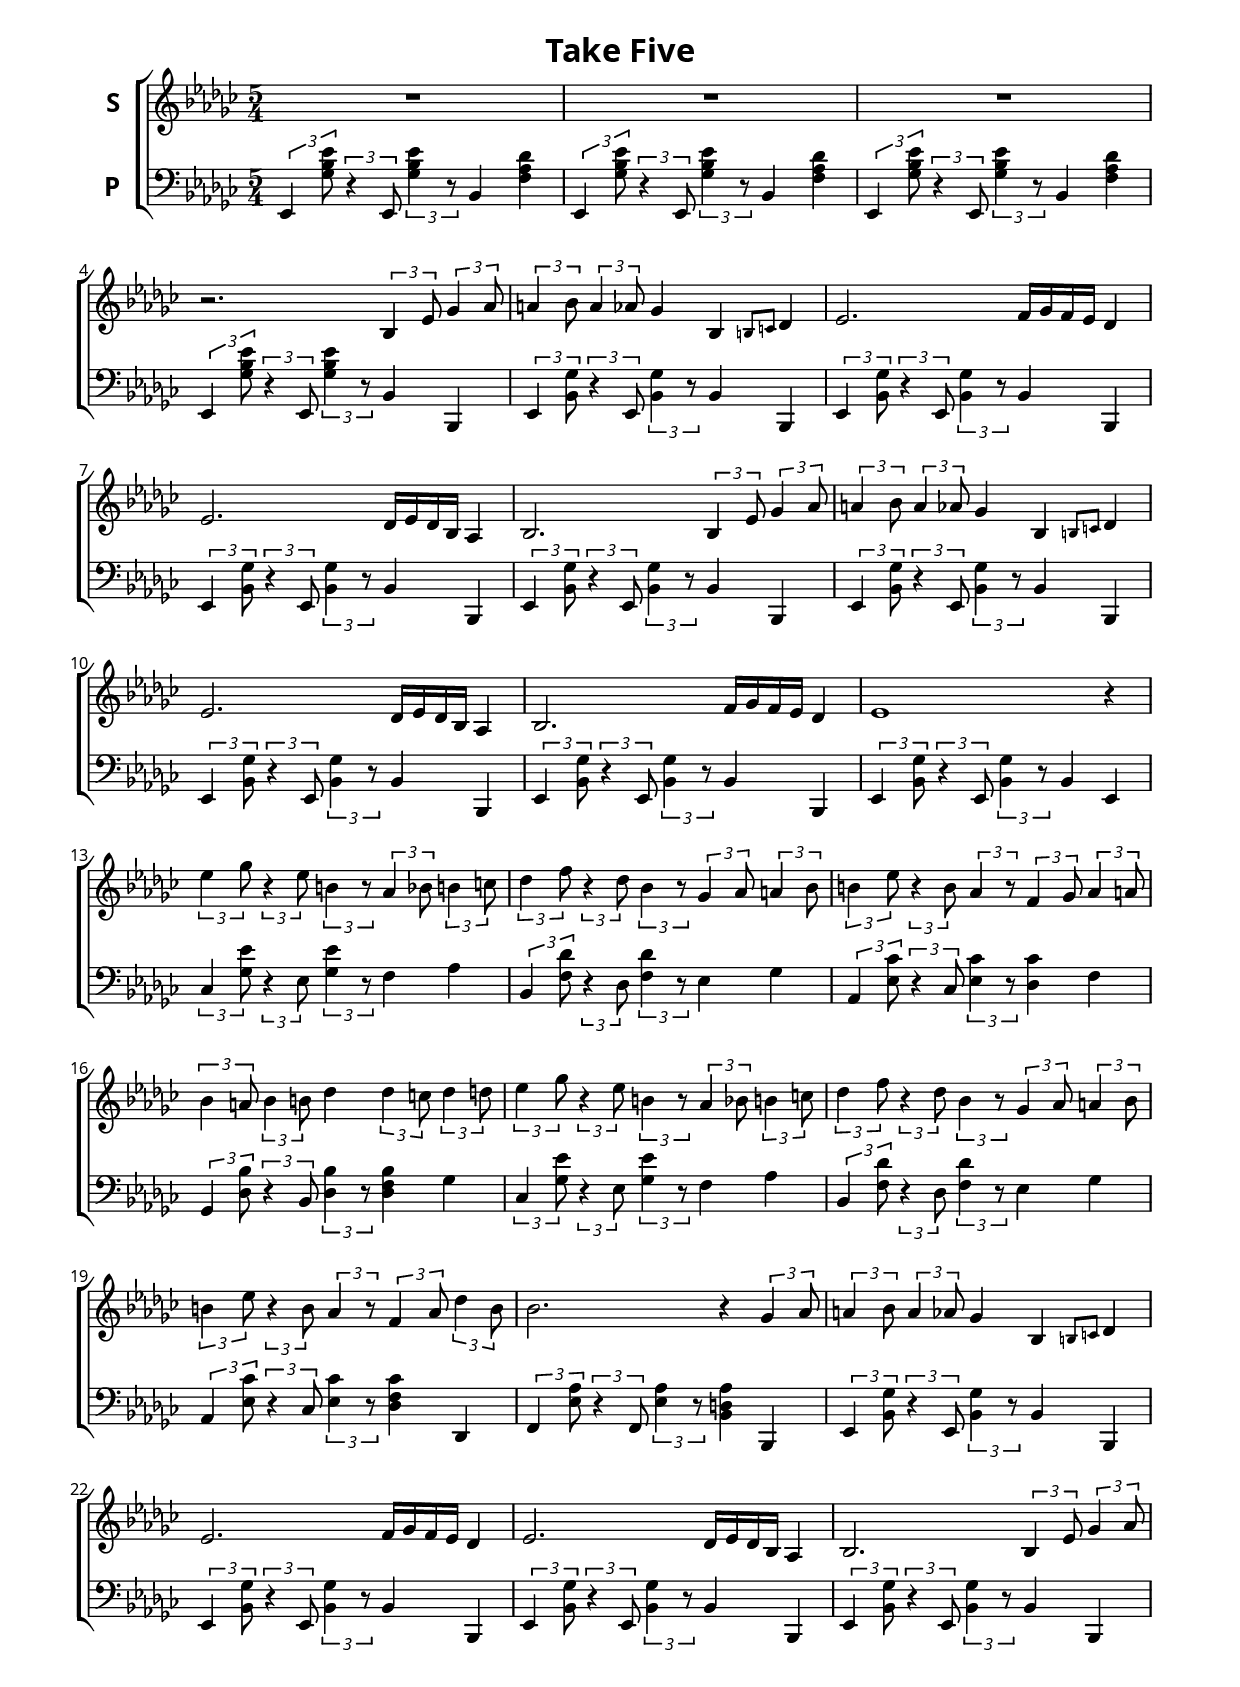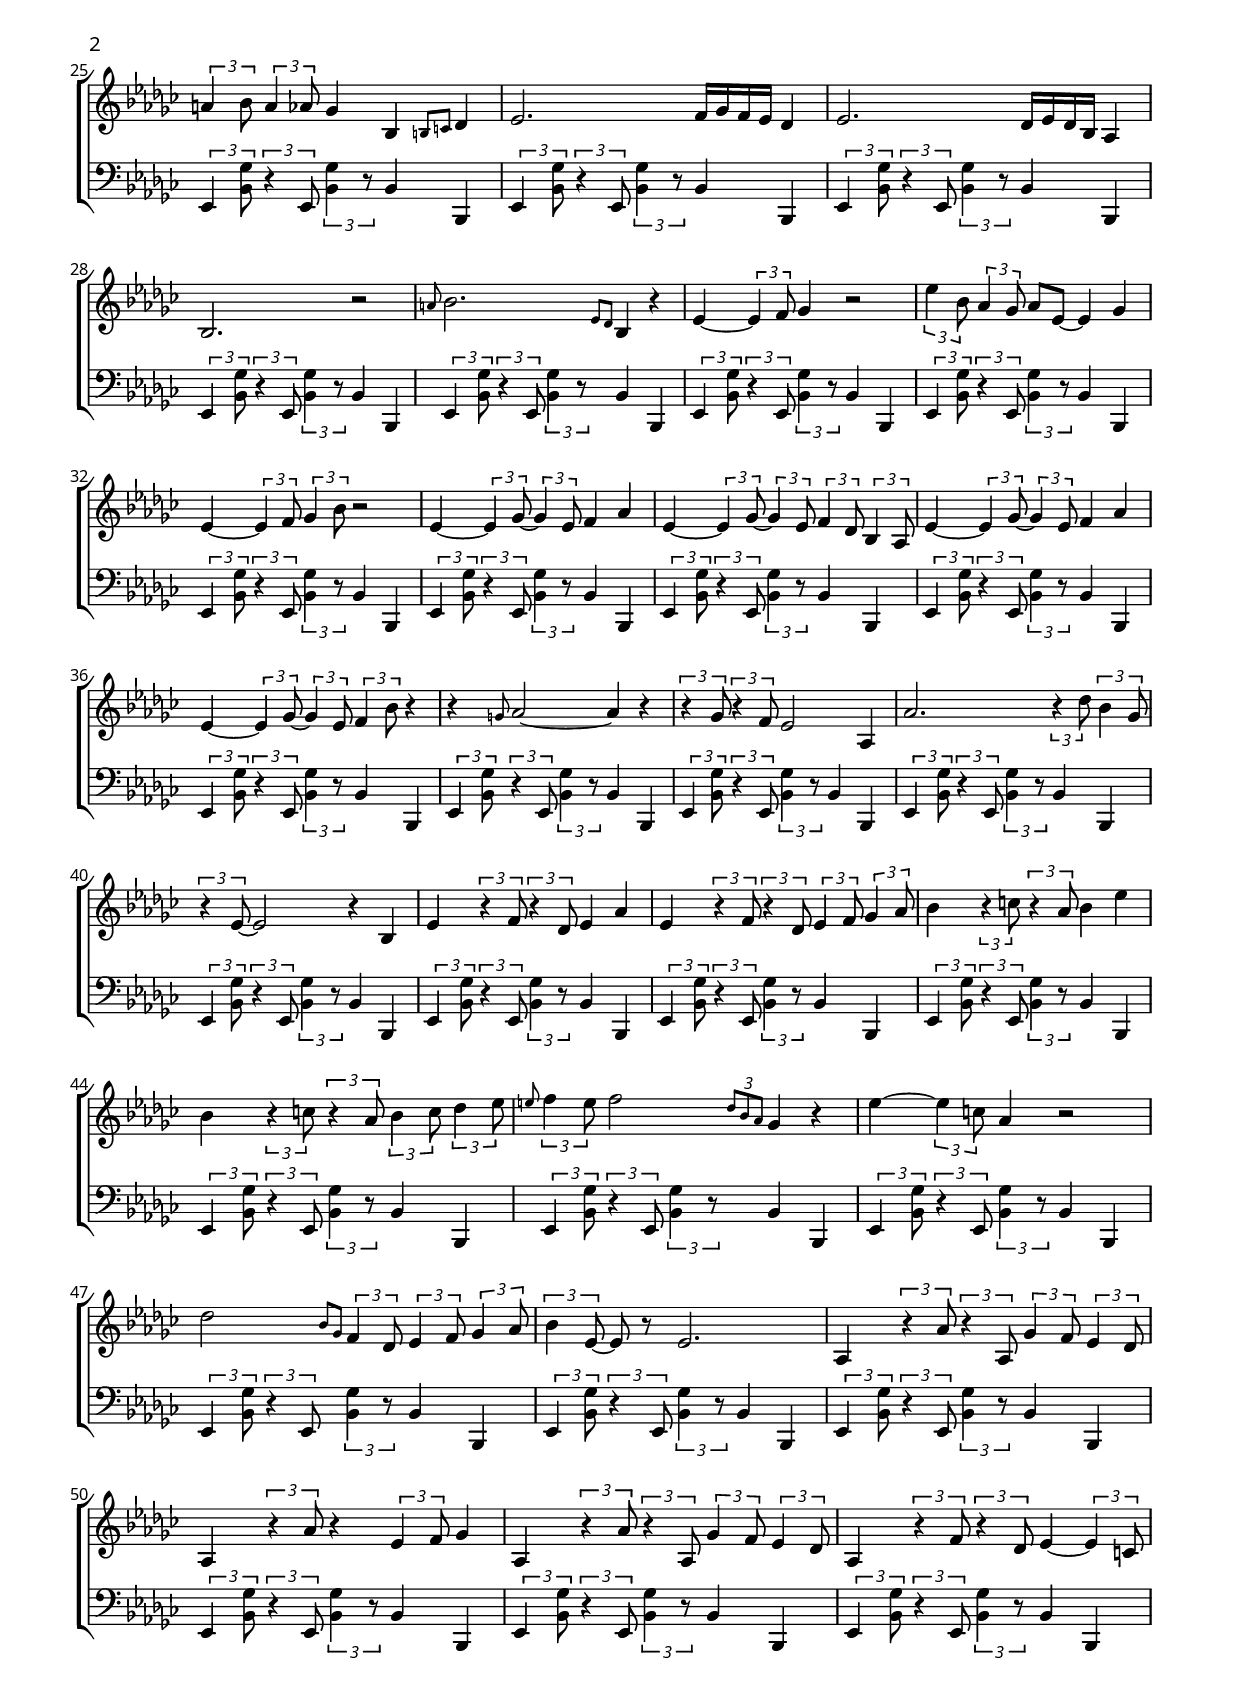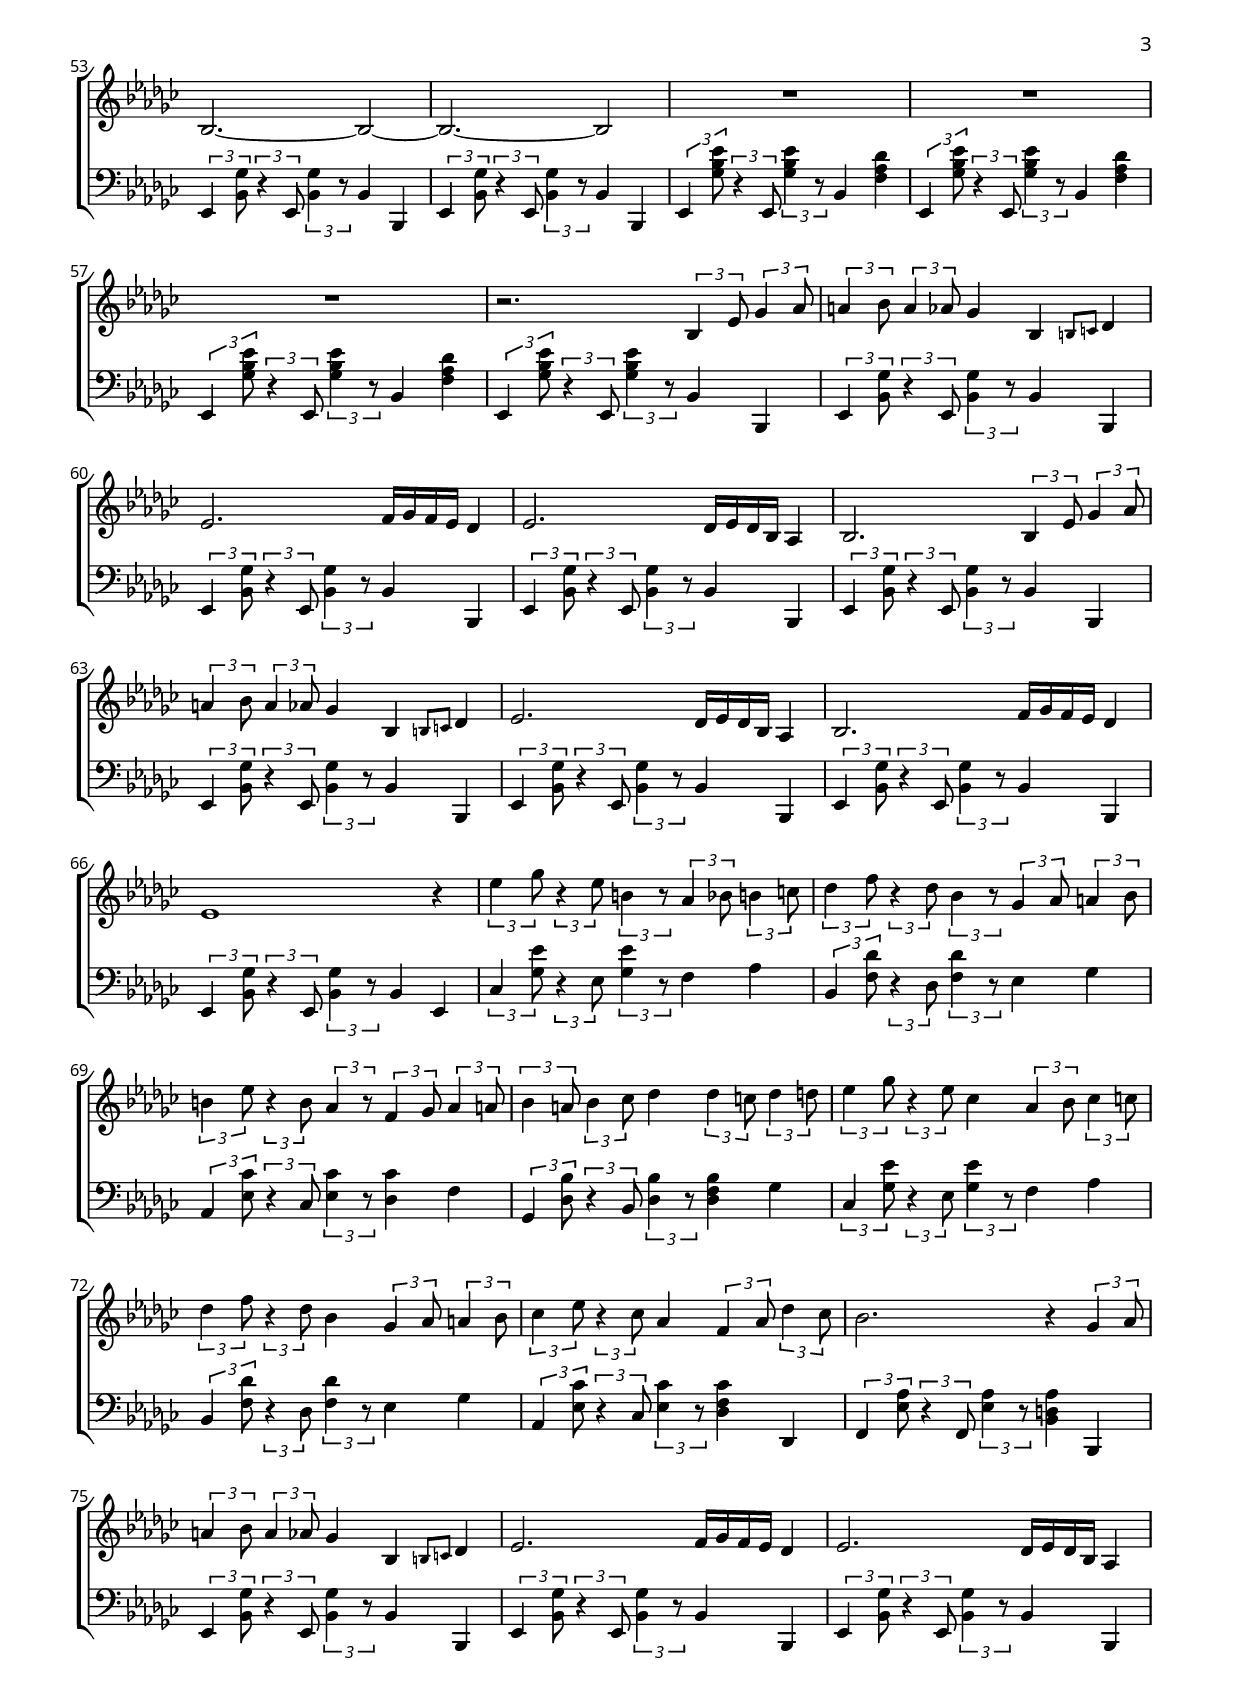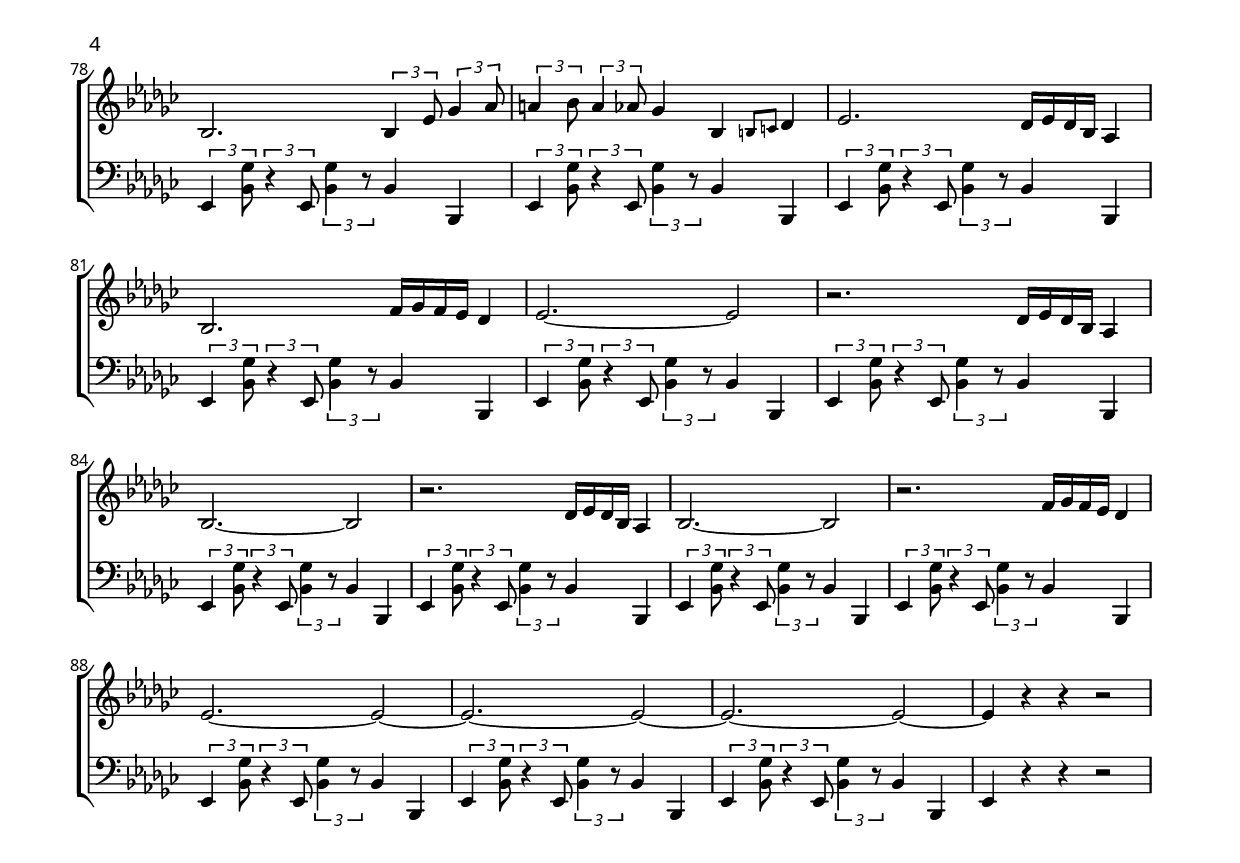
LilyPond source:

\version "2.16.0"
#(set-default-paper-size "a4")
#(set-global-staff-size 17)
%%%date = #(strftime "%Y-%m-%d" (localtime (current-time))) 


saxophone = \relative c {
   R1 * 5/4 * 3
   r2.
   \tuplet 3/2 { bes'4 es8 } \tuplet 3/2 { ges4 as8 }
   \tuplet 3/2 { a4 bes8 } \tuplet 3/2 { a4 as8 } ges4 bes,4 \grace { b8 c8 } des4
   es2. f16 ges16 f16 es16 des4
   es2. des16 es16 des16 bes16 as4
   bes2.

   \tuplet 3/2 { bes4 es8 } \tuplet 3/2 { ges4 as8 }
   \tuplet 3/2 { a4 bes8 } \tuplet 3/2 { a4 as8 } ges4 bes,4 \grace { b8 c8 } des4
   es2. des16 es16 des16 bes16 as4
   bes2. f'16 ges16 f16 es16 des4
   es1 r4

   % es'8 ges4 es8 b4
   \tuplet 3/2 { es'4 ges8 } \tuplet 3/2 { r4 es8 } \tuplet 3/2 { b4 r8 }
   \tuplet 3/2 { as4 bes8 } \tuplet 3/2 { b4 c8 }
   % des8 f4 des8 bes4
   \tuplet 3/2 { des4 f8 } \tuplet 3/2 { r4 des8 } \tuplet 3/2 { bes4 r8 }
   \tuplet 3/2 { ges4 as8 } \tuplet 3/2 { a4 bes8 }

   % b8 es4 b8 as4
   \tuplet 3/2 { b4 es8 } \tuplet 3/2 { r4 b8 } \tuplet 3/2 { as4 r8 }
   \tuplet 3/2 { f4 ges8 } \tuplet 3/2 { as4 a8 }
   % f8. ges16 as8. a16
   \tuplet 3/2 { bes4 a8 } \tuplet 3/2 { bes4 b8 }
   % bes8. a16 bes8. b16

   des4

   \tuplet 3/2 { des4 c8 } \tuplet 3/2 { des4 d8 }

   % es8 ges4 es8 b4
   \tuplet 3/2 { es4 ges8 } \tuplet 3/2 { r4 es8 } \tuplet 3/2 { b4 r8 }
   \tuplet 3/2 { as4 bes8 } \tuplet 3/2 { b4 c8 }

   % des8 f4 des8 bes4
   \tuplet 3/2 { des4 f8 } \tuplet 3/2 { r4 des8 } \tuplet 3/2 { bes4 r8 }
   \tuplet 3/2 { ges4 as8 } \tuplet 3/2 { a4 bes8 }

   % b8 es4 b8 as4
   \tuplet 3/2 { b4 es8 } \tuplet 3/2 { r4 b8 } \tuplet 3/2 { as4 r8 }
   \tuplet 3/2 { f4 as8 } \tuplet 3/2 { des4 b8 }
   bes2.

   r4 \tuplet 3/2 { ges4 as8 }
   \tuplet 3/2 { a4 bes8 } \tuplet 3/2 { a4 as8 } ges4 bes,4 \grace { b8 c8 } des4
   es2. f16 ges16 f16 es16 des4
   es2. des16 es16 des16 bes16 as4
   bes2.

   \tuplet 3/2 { bes4 es8 } \tuplet 3/2 { ges4 as8 }
   \tuplet 3/2 { a4 bes8 } \tuplet 3/2 { a4 as8 } ges4 bes,4 \grace { b8 c8 } des4
   es2. f16 ges16 f16 es16 des4
   es2. des16 es16 des16 bes16 as4
   bes2. r2

   \grace { a'8 } bes2. \grace { es,8 des8 } bes4 r4
   es4 ~ \tuplet 3/2 { es4 f8 } ges4 r2

   \tuplet 3/2 { es'4 bes8 } \tuplet 3/2 { as4 ges8 } as8 es8 ~ es4 ges4
   es4 ~ \tuplet 3/2 { es4 f8 } \tuplet 3/2 { ges4 bes8 } r2

   es,4 ~ \tuplet 3/2 { es4 ges8 ~ } \tuplet 3/2 { ges4 es8 } f4 as4
   es4 ~ \tuplet 3/2 { es4 ges8 ~ } \tuplet 3/2 { ges4 es8 } \tuplet 3/2 { f4 des8 } \tuplet 3/2 { bes4 as8 }
   es'4 ~ \tuplet 3/2 { es4 ges8 ~ } \tuplet 3/2 { ges4 es8 } f4 as4
   es4 ~ \tuplet 3/2 { es4 ges8 ~ } \tuplet 3/2 { ges4 es8 } \tuplet 3/2 { f4 bes8 } r4

   r4 \grace { g8 } as2 ~ as4 r4
   \tuplet 3/2 { r4 ges8 } \tuplet 3/2 { r4 f8 } es2 as,4
   as'2. \tuplet 3/2 { r4 des8 } \tuplet 3/2 { bes4 ges8 }
   \tuplet 3/2 { r4 es8 ~ } es2 r4 bes4

   es4 \tuplet 3/2 { r4 f8 } \tuplet 3/2 { r4 des8 } es4 as4
   es4 \tuplet 3/2 { r4 f8 } \tuplet 3/2 { r4 des8 } \tuplet 3/2 { es4 f8 } \tuplet 3/2 { ges4 as8 }
   bes4 \tuplet 3/2 { r4 c8 } \tuplet 3/2 { r4 as8 } bes4 es4
   bes4 \tuplet 3/2 { r4 c8 } \tuplet 3/2 { r4 as8 } \tuplet 3/2 { bes4 c8 } \tuplet 3/2 { des4 es8 }

   \grace { e8 } \tuplet 3/2 { f4 e8 } f2 \grace { \tuplet 3/2 { des8 bes8 as8 } } ges4 r4
   es'4 ~ \tuplet 3/2 { es4 c8 } as4 r2
   des2 \grace { bes8 ges8 } \tuplet 3/2 { f4 des8 } \tuplet 3/2 { es4 f8 } \tuplet 3/2 { ges4 as8 }
   \tuplet 3/2 { bes4 es,8 ~ } es8 r8 es2.

   as,4 \tuplet 3/2 { r4 as'8 } \tuplet 3/2 { r4 as,8 } \tuplet 3/2 { ges'4 f8 } \tuplet 3/2 { es4 des8 }
   as4 \tuplet 3/2 { r4 as'8 } r4 \tuplet 3/2 { es4 f8 } ges4
   as,4 \tuplet 3/2 { r4 as'8 } \tuplet 3/2 { r4 as,8 } \tuplet 3/2 { ges'4 f8 } \tuplet 3/2 { es4 des8 }
   as4 \tuplet 3/2 { r4 f'8 } \tuplet 3/2 { r4 des8 } es4 ~ \tuplet 3/2 { es4 c8 }

   bes2. ~ bes2 ~
   bes2. ~ bes2

   R1 * 5/4 * 3
   r2.
   \tuplet 3/2 { bes4 es8 } \tuplet 3/2 { ges4 as8 }
   \tuplet 3/2 { a4 bes8 } \tuplet 3/2 { a4 as8 } ges4 bes,4 \grace { b8 c8 } des4
   es2. f16 ges16 f16 es16 des4
   es2. des16 es16 des16 bes16 as4
   bes2.

   \tuplet 3/2 { bes4 es8 } \tuplet 3/2 { ges4 as8 }
   \tuplet 3/2 { a4 bes8 } \tuplet 3/2 { a4 as8 } ges4 bes,4 \grace { b8 c8 } des4
   es2. des16 es16 des16 bes16 as4
   bes2. f'16 ges16 f16 es16 des4

   % Spekulation start
   es1 r4

   % es'8 ges4 es8 b4
   \tuplet 3/2 { es'4 ges8 } \tuplet 3/2 { r4 es8 } \tuplet 3/2 { b4 r8 }
   \tuplet 3/2 { as4 bes8 } \tuplet 3/2 { b4 c8 }
   % des8 f4 des8 bes4
   \tuplet 3/2 { des4 f8 } \tuplet 3/2 { r4 des8 } \tuplet 3/2 { bes4 r8 }
   \tuplet 3/2 { ges4 as8 } \tuplet 3/2 { a4 bes8 }

   % b8 es4 b8 as4
   \tuplet 3/2 { b4 es8 } \tuplet 3/2 { r4 b8 } \tuplet 3/2 { as4 r8 }
   \tuplet 3/2 { f4 ges8 } \tuplet 3/2 { as4 a8 }
   % Spekulation Ende

   \tuplet 3/2 { bes4 a8 } \tuplet 3/2 { bes4 ces8 } des4 \tuplet 3/2 { des4 c8 } \tuplet 3/2 { des4 d8 }
   \tuplet 3/2 { es4 ges8 } \tuplet 3/2 { r4 es8 } ces4 \tuplet 3/2 { as4 bes8 } \tuplet 3/2 { ces4 c8 }
   \tuplet 3/2 { des4 f8 } \tuplet 3/2 { r4 des8 } bes4 \tuplet 3/2 { ges4 as8 } \tuplet 3/2 { a4 bes8 }
   \tuplet 3/2 { ces4 es8 } \tuplet 3/2 { r4 ces8 } as4 \tuplet 3/2 { f4 as8 } \tuplet 3/2 { des4 ces8 }

   bes2. r4 \tuplet 3/2 { ges4 as8 }
   \tuplet 3/2 { a4 bes8 } \tuplet 3/2 { a4 as8 } ges4 bes,4 \grace { b8 c8 } des4
   es2. f16 ges16 f16 es16 des4
   es2. des16 es16 des16 bes16 as4
   bes2. \tuplet 3/2 { bes4 es8 } \tuplet 3/2 { ges4 as8 }
   \tuplet 3/2 { a4 bes8 } \tuplet 3/2 { a4 as8 } ges4 bes,4 \grace { b8 c8 } des4
   es2. des16 es16 des16 bes16 as4
   bes2. f'16 ges16 f16 es16 des4
   es2. ~ es2
   r2. des16 es16 des16 bes16 as4
   bes2. ~ bes2
   r2. des16 es16 des16 bes16 as4
   bes2. ~ bes2
   r2. f'16 ges16 f16 es16 des4
   es2. ~ es2 ~
   es2. ~ es2 ~
   es2. ~ es2 ~
   es4 r4 r4 r2
}

piano = \relative c' {
    \tuplet 3/2 { es,,4 <<ges'8 bes8 es8>> } \tuplet 3/2 { r4 es,,8 } \tuplet 3/2 { <<ges'4 bes4 es4>> r8 } bes,4 <<f'4 as4 des4>>
    \tuplet 3/2 { es,,4 <<ges'8 bes8 es8>> } \tuplet 3/2 { r4 es,,8 } \tuplet 3/2 { <<ges'4 bes4 es4>> r8 } bes,4 <<f'4 as4 des4>>
    \tuplet 3/2 { es,,4 <<ges'8 bes8 es8>> } \tuplet 3/2 { r4 es,,8 } \tuplet 3/2 { <<ges'4 bes4 es4>> r8 } bes,4 <<f'4 as4 des4>>
    \tuplet 3/2 { es,,4 <<ges'8 bes8 es8>> } \tuplet 3/2 { r4 es,,8 } \tuplet 3/2 { <<ges'4 bes4 es4>> r8 } bes,4 bes,4

    \tuplet 3/2 { es4 <<bes'8 ges'8>> } \tuplet 3/2 { r4 es,8 } \tuplet 3/2 { <<bes'4 ges'4>> r8 } bes,4 bes,4
    \tuplet 3/2 { es4 <<bes'8 ges'8>> } \tuplet 3/2 { r4 es,8 } \tuplet 3/2 { <<bes'4 ges'4>> r8 } bes,4 bes,4
    \tuplet 3/2 { es4 <<bes'8 ges'8>> } \tuplet 3/2 { r4 es,8 } \tuplet 3/2 { <<bes'4 ges'4>> r8 } bes,4 bes,4
    \tuplet 3/2 { es4 <<bes'8 ges'8>> } \tuplet 3/2 { r4 es,8 } \tuplet 3/2 { <<bes'4 ges'4>> r8 } bes,4 bes,4

    \tuplet 3/2 { es4 <<bes'8 ges'8>> } \tuplet 3/2 { r4 es,8 } \tuplet 3/2 { <<bes'4 ges'4>> r8 } bes,4 bes,4
    \tuplet 3/2 { es4 <<bes'8 ges'8>> } \tuplet 3/2 { r4 es,8 } \tuplet 3/2 { <<bes'4 ges'4>> r8 } bes,4 bes,4
    \tuplet 3/2 { es4 <<bes'8 ges'8>> } \tuplet 3/2 { r4 es,8 } \tuplet 3/2 { <<bes'4 ges'4>> r8 } bes,4 bes,4
    \tuplet 3/2 { es4 <<bes'8 ges'8>> } \tuplet 3/2 { r4 es,8 } \tuplet 3/2 { <<bes'4 ges'4>> r8 } bes,4 es,4

    \tuplet 3/2 { ces'4 <<ges'8 es'8>>  } \tuplet 3/2 { r4 es,8  } \tuplet 3/2 { <<ges4 es'4>>  r8 } f,4 as4
    \tuplet 3/2 { bes,4 <<f'8 des'8>>   } \tuplet 3/2 { r4 des,8 } \tuplet 3/2 { <<f4 des'4>>   r8 } es,4 ges4
    \tuplet 3/2 { as,4 <<es'8 ces'8>>   } \tuplet 3/2 { r4 ces,8 } \tuplet 3/2 { <<es4 ces'4>>  r8 } <<des,4 ces'4>> f,4
    \tuplet 3/2 { ges,4 <<des'8 bes'8>> } \tuplet 3/2 { r4 bes,8 } \tuplet 3/2 { <<des4 bes'4>> r8 } <<des,4 f4 bes4>> ges4

    \tuplet 3/2 { ces,4 <<ges'8 es'8>> } \tuplet 3/2 { r4 es,8  } \tuplet 3/2 { <<ges4 es'4>> r8 } f,4 as4
    \tuplet 3/2 { bes,4 <<f'8 des'8>>  } \tuplet 3/2 { r4 des,8 } \tuplet 3/2 { <<f4 des'4>> r8  } es,4 ges4
    \tuplet 3/2 { as,4 <<es'8 ces'8>>  } \tuplet 3/2 { r4 ces,8 } \tuplet 3/2 { <<es4 ces'4>> r8 } <<des,4 f4 ces'4>> des,,4
    \tuplet 3/2 { f4 <<es'8 as8>>      } \tuplet 3/2 { r4 f,8   } \tuplet 3/2 { <<es'4 as4>> r8  } <<bes,4 d4 as'4>> bes,,4

    \tuplet 3/2 { es4 <<bes'8 ges'8>> } \tuplet 3/2 { r4 es,8 } \tuplet 3/2 { <<bes'4 ges'4>> r8 } bes,4 bes,4
    \tuplet 3/2 { es4 <<bes'8 ges'8>> } \tuplet 3/2 { r4 es,8 } \tuplet 3/2 { <<bes'4 ges'4>> r8 } bes,4 bes,4
    \tuplet 3/2 { es4 <<bes'8 ges'8>> } \tuplet 3/2 { r4 es,8 } \tuplet 3/2 { <<bes'4 ges'4>> r8 } bes,4 bes,4
    \tuplet 3/2 { es4 <<bes'8 ges'8>> } \tuplet 3/2 { r4 es,8 } \tuplet 3/2 { <<bes'4 ges'4>> r8 } bes,4 bes,4

    \tuplet 3/2 { es4 <<bes'8 ges'8>> } \tuplet 3/2 { r4 es,8 } \tuplet 3/2 { <<bes'4 ges'4>> r8 } bes,4 bes,4
    \tuplet 3/2 { es4 <<bes'8 ges'8>> } \tuplet 3/2 { r4 es,8 } \tuplet 3/2 { <<bes'4 ges'4>> r8 } bes,4 bes,4
    \tuplet 3/2 { es4 <<bes'8 ges'8>> } \tuplet 3/2 { r4 es,8 } \tuplet 3/2 { <<bes'4 ges'4>> r8 } bes,4 bes,4
    \tuplet 3/2 { es4 <<bes'8 ges'8>> } \tuplet 3/2 { r4 es,8 } \tuplet 3/2 { <<bes'4 ges'4>> r8 } bes,4 bes,4

    \tuplet 3/2 { es4 <<bes'8 ges'8>> } \tuplet 3/2 { r4 es,8 } \tuplet 3/2 { <<bes'4 ges'4>> r8 } bes,4 bes,4
    \tuplet 3/2 { es4 <<bes'8 ges'8>> } \tuplet 3/2 { r4 es,8 } \tuplet 3/2 { <<bes'4 ges'4>> r8 } bes,4 bes,4
    \tuplet 3/2 { es4 <<bes'8 ges'8>> } \tuplet 3/2 { r4 es,8 } \tuplet 3/2 { <<bes'4 ges'4>> r8 } bes,4 bes,4
    \tuplet 3/2 { es4 <<bes'8 ges'8>> } \tuplet 3/2 { r4 es,8 } \tuplet 3/2 { <<bes'4 ges'4>> r8 } bes,4 bes,4

    \tuplet 3/2 { es4 <<bes'8 ges'8>> } \tuplet 3/2 { r4 es,8 } \tuplet 3/2 { <<bes'4 ges'4>> r8 } bes,4 bes,4
    \tuplet 3/2 { es4 <<bes'8 ges'8>> } \tuplet 3/2 { r4 es,8 } \tuplet 3/2 { <<bes'4 ges'4>> r8 } bes,4 bes,4
    \tuplet 3/2 { es4 <<bes'8 ges'8>> } \tuplet 3/2 { r4 es,8 } \tuplet 3/2 { <<bes'4 ges'4>> r8 } bes,4 bes,4
    \tuplet 3/2 { es4 <<bes'8 ges'8>> } \tuplet 3/2 { r4 es,8 } \tuplet 3/2 { <<bes'4 ges'4>> r8 } bes,4 bes,4

    \tuplet 3/2 { es4 <<bes'8 ges'8>> } \tuplet 3/2 { r4 es,8 } \tuplet 3/2 { <<bes'4 ges'4>> r8 } bes,4 bes,4
    \tuplet 3/2 { es4 <<bes'8 ges'8>> } \tuplet 3/2 { r4 es,8 } \tuplet 3/2 { <<bes'4 ges'4>> r8 } bes,4 bes,4
    \tuplet 3/2 { es4 <<bes'8 ges'8>> } \tuplet 3/2 { r4 es,8 } \tuplet 3/2 { <<bes'4 ges'4>> r8 } bes,4 bes,4
    \tuplet 3/2 { es4 <<bes'8 ges'8>> } \tuplet 3/2 { r4 es,8 } \tuplet 3/2 { <<bes'4 ges'4>> r8 } bes,4 bes,4

    \tuplet 3/2 { es4 <<bes'8 ges'8>> } \tuplet 3/2 { r4 es,8 } \tuplet 3/2 { <<bes'4 ges'4>> r8 } bes,4 bes,4
    \tuplet 3/2 { es4 <<bes'8 ges'8>> } \tuplet 3/2 { r4 es,8 } \tuplet 3/2 { <<bes'4 ges'4>> r8 } bes,4 bes,4
    \tuplet 3/2 { es4 <<bes'8 ges'8>> } \tuplet 3/2 { r4 es,8 } \tuplet 3/2 { <<bes'4 ges'4>> r8 } bes,4 bes,4
    \tuplet 3/2 { es4 <<bes'8 ges'8>> } \tuplet 3/2 { r4 es,8 } \tuplet 3/2 { <<bes'4 ges'4>> r8 } bes,4 bes,4

    \tuplet 3/2 { es4 <<bes'8 ges'8>> } \tuplet 3/2 { r4 es,8 } \tuplet 3/2 { <<bes'4 ges'4>> r8 } bes,4 bes,4
    \tuplet 3/2 { es4 <<bes'8 ges'8>> } \tuplet 3/2 { r4 es,8 } \tuplet 3/2 { <<bes'4 ges'4>> r8 } bes,4 bes,4
    \tuplet 3/2 { es4 <<bes'8 ges'8>> } \tuplet 3/2 { r4 es,8 } \tuplet 3/2 { <<bes'4 ges'4>> r8 } bes,4 bes,4
    \tuplet 3/2 { es4 <<bes'8 ges'8>> } \tuplet 3/2 { r4 es,8 } \tuplet 3/2 { <<bes'4 ges'4>> r8 } bes,4 bes,4

    \tuplet 3/2 { es4 <<bes'8 ges'8>> } \tuplet 3/2 { r4 es,8 } \tuplet 3/2 { <<bes'4 ges'4>> r8 } bes,4 bes,4
    \tuplet 3/2 { es4 <<bes'8 ges'8>> } \tuplet 3/2 { r4 es,8 } \tuplet 3/2 { <<bes'4 ges'4>> r8 } bes,4 bes,4
    \tuplet 3/2 { es4 <<bes'8 ges'8>> } \tuplet 3/2 { r4 es,8 } \tuplet 3/2 { <<bes'4 ges'4>> r8 } bes,4 bes,4
    \tuplet 3/2 { es4 <<bes'8 ges'8>> } \tuplet 3/2 { r4 es,8 } \tuplet 3/2 { <<bes'4 ges'4>> r8 } bes,4 bes,4

    \tuplet 3/2 { es4 <<bes'8 ges'8>> } \tuplet 3/2 { r4 es,8 } \tuplet 3/2 { <<bes'4 ges'4>> r8 } bes,4 bes,4
    \tuplet 3/2 { es4 <<bes'8 ges'8>> } \tuplet 3/2 { r4 es,8 } \tuplet 3/2 { <<bes'4 ges'4>> r8 } bes,4 bes,4

    \tuplet 3/2 { es4 <<ges'8 bes8 es8>>   } \tuplet 3/2 { r4 es,,8 } \tuplet 3/2 { <<ges'4 bes4 es4>> r8 } bes,4 <<f'4 as4 des4>>
    \tuplet 3/2 { es,,4 <<ges'8 bes8 es8>> } \tuplet 3/2 { r4 es,,8 } \tuplet 3/2 { <<ges'4 bes4 es4>> r8 } bes,4 <<f'4 as4 des4>>

    \tuplet 3/2 { es,,4 <<ges'8 bes8 es8>> } \tuplet 3/2 { r4 es,,8 } \tuplet 3/2 { <<ges'4 bes4 es4>> r8 } bes,4 <<f'4 as4 des4>>
    \tuplet 3/2 { es,,4 <<ges'8 bes8 es8>> } \tuplet 3/2 { r4 es,,8 } \tuplet 3/2 { <<ges'4 bes4 es4>> r8 } bes,4 bes,4

    \tuplet 3/2 { es4 <<bes'8 ges'8>> } \tuplet 3/2 { r4 es,8 } \tuplet 3/2 { <<bes'4 ges'4>> r8 } bes,4 bes,4
    \tuplet 3/2 { es4 <<bes'8 ges'8>> } \tuplet 3/2 { r4 es,8 } \tuplet 3/2 { <<bes'4 ges'4>> r8 } bes,4 bes,4
    \tuplet 3/2 { es4 <<bes'8 ges'8>> } \tuplet 3/2 { r4 es,8 } \tuplet 3/2 { <<bes'4 ges'4>> r8 } bes,4 bes,4
    \tuplet 3/2 { es4 <<bes'8 ges'8>> } \tuplet 3/2 { r4 es,8 } \tuplet 3/2 { <<bes'4 ges'4>> r8 } bes,4 bes,4

    \tuplet 3/2 { es4 <<bes'8 ges'8>> } \tuplet 3/2 { r4 es,8 } \tuplet 3/2 { <<bes'4 ges'4>> r8 } bes,4 bes,4
    \tuplet 3/2 { es4 <<bes'8 ges'8>> } \tuplet 3/2 { r4 es,8 } \tuplet 3/2 { <<bes'4 ges'4>> r8 } bes,4 bes,4
    \tuplet 3/2 { es4 <<bes'8 ges'8>> } \tuplet 3/2 { r4 es,8 } \tuplet 3/2 { <<bes'4 ges'4>> r8 } bes,4 bes,4
    \tuplet 3/2 { es4 <<bes'8 ges'8>> } \tuplet 3/2 { r4 es,8 } \tuplet 3/2 { <<bes'4 ges'4>> r8 } bes,4 es,4

    \tuplet 3/2 { ces'4 <<ges'8 es'8>>  } \tuplet 3/2 { r4 es,8  } \tuplet 3/2 { <<ges4 es'4>> r8  } f,4 as4
    \tuplet 3/2 { bes,4 <<f'8 des'8>>   } \tuplet 3/2 { r4 des,8 } \tuplet 3/2 { <<f4 des'4>> r8   } es,4 ges4
    \tuplet 3/2 { as,4 <<es'8 ces'8>>   } \tuplet 3/2 { r4 ces,8 } \tuplet 3/2 { <<es4 ces'4>> r8  } <<des,4 ces'4>> f,4
    \tuplet 3/2 { ges,4 <<des'8 bes'8>> } \tuplet 3/2 { r4 bes,8 } \tuplet 3/2 { <<des4 bes'4>> r8 } <<des,4 f4 bes4>> ges4

    \tuplet 3/2 { ces,4 <<ges'8 es'8>>  } \tuplet 3/2 { r4 es,8  } \tuplet 3/2 { <<ges4 es'4>> r8 } f,4 as4
    \tuplet 3/2 { bes,4 <<f'8 des'8>>   } \tuplet 3/2 { r4 des,8 } \tuplet 3/2 { <<f4 des'4>> r8  } es,4 ges4
    \tuplet 3/2 { as,4 <<es'8 ces'8>>   } \tuplet 3/2 { r4 ces,8 } \tuplet 3/2 { <<es4 ces'4>> r8 } <<des,4 f4 ces'4>> des,,4
    \tuplet 3/2 { f4 <<es'8 as8>>       } \tuplet 3/2 { r4 f,8   } \tuplet 3/2 { <<es'4 as4>> r8  } <<bes,4 d4 as'4>> bes,,4

    \tuplet 3/2 { es4 <<bes'8 ges'8>> } \tuplet 3/2 { r4 es,8 } \tuplet 3/2 { <<bes'4 ges'4>> r8 } bes,4 bes,4
    \tuplet 3/2 { es4 <<bes'8 ges'8>> } \tuplet 3/2 { r4 es,8 } \tuplet 3/2 { <<bes'4 ges'4>> r8 } bes,4 bes,4
    \tuplet 3/2 { es4 <<bes'8 ges'8>> } \tuplet 3/2 { r4 es,8 } \tuplet 3/2 { <<bes'4 ges'4>> r8 } bes,4 bes,4
    \tuplet 3/2 { es4 <<bes'8 ges'8>> } \tuplet 3/2 { r4 es,8 } \tuplet 3/2 { <<bes'4 ges'4>> r8 } bes,4 bes,4

    \tuplet 3/2 { es4 <<bes'8 ges'8>> } \tuplet 3/2 { r4 es,8 } \tuplet 3/2 { <<bes'4 ges'4>> r8 } bes,4 bes,4
    \tuplet 3/2 { es4 <<bes'8 ges'8>> } \tuplet 3/2 { r4 es,8 } \tuplet 3/2 { <<bes'4 ges'4>> r8 } bes,4 bes,4
    \tuplet 3/2 { es4 <<bes'8 ges'8>> } \tuplet 3/2 { r4 es,8 } \tuplet 3/2 { <<bes'4 ges'4>> r8 } bes,4 bes,4
    \tuplet 3/2 { es4 <<bes'8 ges'8>> } \tuplet 3/2 { r4 es,8 } \tuplet 3/2 { <<bes'4 ges'4>> r8 } bes,4 bes,4

    \tuplet 3/2 { es4 <<bes'8 ges'8>> } \tuplet 3/2 { r4 es,8 } \tuplet 3/2 { <<bes'4 ges'4>> r8 } bes,4 bes,4
    \tuplet 3/2 { es4 <<bes'8 ges'8>> } \tuplet 3/2 { r4 es,8 } \tuplet 3/2 { <<bes'4 ges'4>> r8 } bes,4 bes,4
    \tuplet 3/2 { es4 <<bes'8 ges'8>> } \tuplet 3/2 { r4 es,8 } \tuplet 3/2 { <<bes'4 ges'4>> r8 } bes,4 bes,4
    \tuplet 3/2 { es4 <<bes'8 ges'8>> } \tuplet 3/2 { r4 es,8 } \tuplet 3/2 { <<bes'4 ges'4>> r8 } bes,4 bes,4

    \tuplet 3/2 { es4 <<bes'8 ges'8>> } \tuplet 3/2 { r4 es,8 } \tuplet 3/2 { <<bes'4 ges'4>> r8 } bes,4 bes,4
    \tuplet 3/2 { es4 <<bes'8 ges'8>> } \tuplet 3/2 { r4 es,8 } \tuplet 3/2 { <<bes'4 ges'4>> r8 } bes,4 bes,4
    \tuplet 3/2 { es4 <<bes'8 ges'8>> } \tuplet 3/2 { r4 es,8 } \tuplet 3/2 { <<bes'4 ges'4>> r8 } bes,4 bes,4
    \tuplet 3/2 { es4 <<bes'8 ges'8>> } \tuplet 3/2 { r4 es,8 } \tuplet 3/2 { <<bes'4 ges'4>> r8 } bes,4 bes,4

    es4 r4 r4 r2
}

\paper {
  #(set-paper-size "a4")
  left-margin = 15\mm
  right-margin = 15\mm
  top-margin = 15\mm
  system-system-spacing = #'((basic-distance . 15) (padding . 0))

  myStaffSize = #18
  #(define fonts
    (make-pango-font-tree "Source Sans Pro"
                          "Nimbus Sans"
                          "Luxi Mono"
                          (/ myStaffSize 20)))
}

\header {
  title = \markup {"Take Five"}
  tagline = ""
}

global = {
    \time 5/4
    \key es \minor
    \pointAndClickOff
}


% showLastLength = R1*5/4 * 18

\score {

  \new ChoirStaff
  <<
    \new Staff {
     <<
      \override Staff.InstrumentName #'self-alignment-X = #RIGHT
        \set Staff.midiInstrument = #"acoustic grand"
        \set Staff.instrumentName = \markup \huge \bold \right-column { "S  " }
        \global \clef "treble"
        \new Voice = "saxophone" { \saxophone }
     >>
    }
    \new Staff {
     <<
        \override Staff.InstrumentName #'self-alignment-X = #RIGHT
        \set Staff.midiInstrument = #"acoustic grand"
        \set Staff.instrumentName = \markup \huge \bold "P  "
        \global \clef "bass"
        \new Voice = "Piano" { \piano }
     >>
    }
  >>

  \layout {
    top-system-spacing = 50\mm
    markup-system-spacing = 50\mm
    indent = #10
  }

  \midi {
    \context {
    \Score
    tempoWholesPerMinute = #(ly:make-moment 340 8)
    }
  }

}

